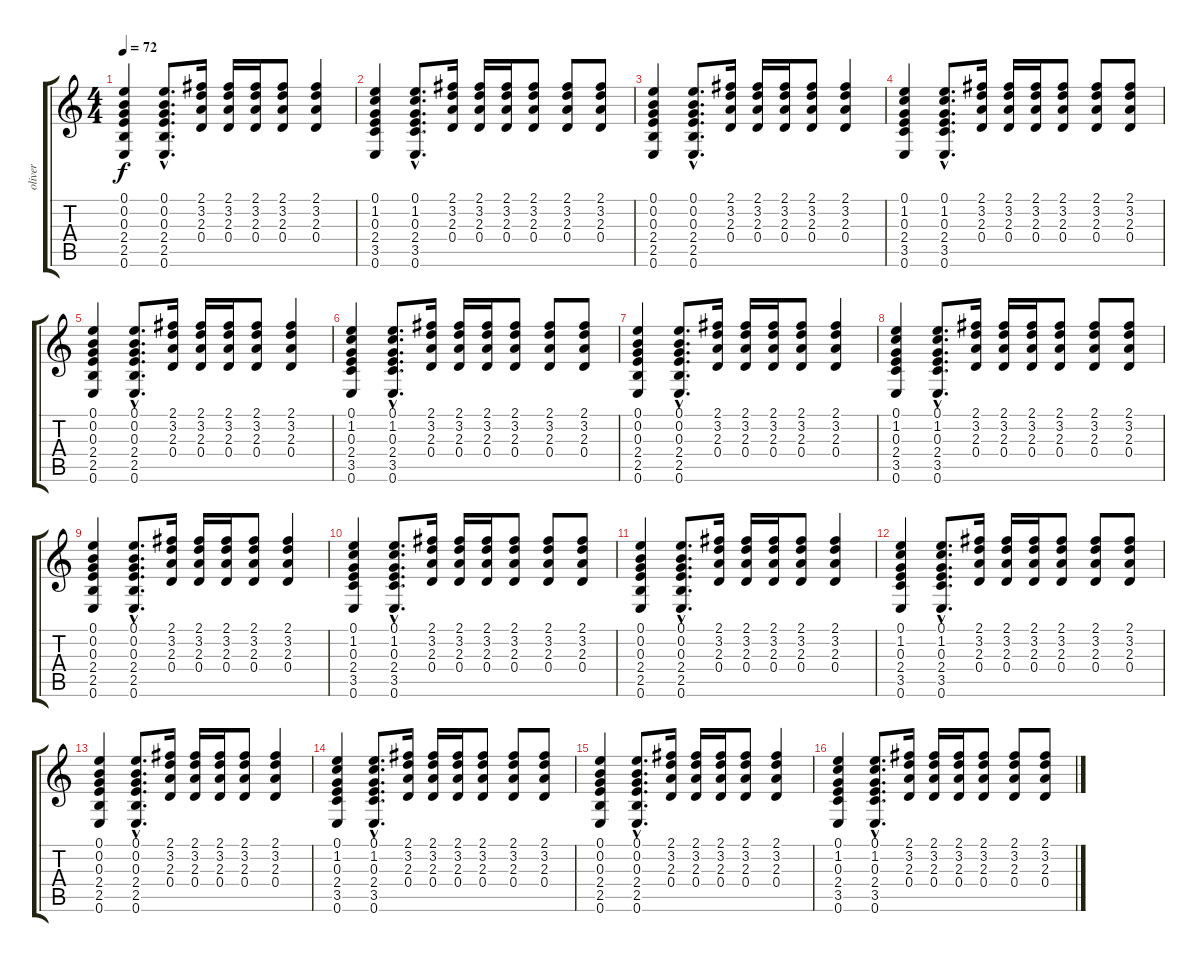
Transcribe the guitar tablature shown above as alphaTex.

\track ("oliver" "oliver") {instrument acousticguitarsteel}
\staff {score tabs}
\tuning (E4 B3 G3 D3 A2 E2) {hide}
\ts (4 4)
\tempo 72
\clef g2
\ks c
(0.1 0.2 0.3 2.4 2.5 0.6).4{dy f} (0.1{hac} 0.2{hac} 0.3{hac} 2.4{hac} 2.5{hac} 0.6{hac}).8{d} (2.1 3.2 2.3 0.4).16 (2.1 3.2 2.3 0.4).16 (2.1 3.2 2.3 0.4).16 (2.1 3.2 2.3 0.4).8 (2.1 3.2 2.3 0.4).4 |
(0.1 1.2 0.3 2.4 3.5 0.6).4 (0.1{hac} 1.2{hac} 0.3{hac} 2.4{hac} 3.5{hac} 0.6{hac}).8{d} (2.1 3.2 2.3 0.4).16 (2.1 3.2 2.3 0.4).16 (2.1 3.2 2.3 0.4).16 (2.1 3.2 2.3 0.4).8 (2.1 3.2 2.3 0.4).8 (2.1 3.2 2.3 0.4).8 |
(0.1 0.2 0.3 2.4 2.5 0.6).4 (0.1{hac} 0.2{hac} 0.3{hac} 2.4{hac} 2.5{hac} 0.6{hac}).8{d} (2.1 3.2 2.3 0.4).16 (2.1 3.2 2.3 0.4).16 (2.1 3.2 2.3 0.4).16 (2.1 3.2 2.3 0.4).8 (2.1 3.2 2.3 0.4).4 |
(0.1 1.2 0.3 2.4 3.5 0.6).4 (0.1{hac} 1.2{hac} 0.3{hac} 2.4{hac} 3.5{hac} 0.6{hac}).8{d} (2.1 3.2 2.3 0.4).16 (2.1 3.2 2.3 0.4).16 (2.1 3.2 2.3 0.4).16 (2.1 3.2 2.3 0.4).8 (2.1 3.2 2.3 0.4).8 (2.1 3.2 2.3 0.4).8 |
(0.1 0.2 0.3 2.4 2.5 0.6).4 (0.1{hac} 0.2{hac} 0.3{hac} 2.4{hac} 2.5{hac} 0.6{hac}).8{d} (2.1 3.2 2.3 0.4).16 (2.1 3.2 2.3 0.4).16 (2.1 3.2 2.3 0.4).16 (2.1 3.2 2.3 0.4).8 (2.1 3.2 2.3 0.4).4 |
(0.1 1.2 0.3 2.4 3.5 0.6).4 (0.1{hac} 1.2{hac} 0.3{hac} 2.4{hac} 3.5{hac} 0.6{hac}).8{d} (2.1 3.2 2.3 0.4).16 (2.1 3.2 2.3 0.4).16 (2.1 3.2 2.3 0.4).16 (2.1 3.2 2.3 0.4).8 (2.1 3.2 2.3 0.4).8 (2.1 3.2 2.3 0.4).8 |
(0.1 0.2 0.3 2.4 2.5 0.6).4 (0.1{hac} 0.2{hac} 0.3{hac} 2.4{hac} 2.5{hac} 0.6{hac}).8{d} (2.1 3.2 2.3 0.4).16 (2.1 3.2 2.3 0.4).16 (2.1 3.2 2.3 0.4).16 (2.1 3.2 2.3 0.4).8 (2.1 3.2 2.3 0.4).4 |
(0.1 1.2 0.3 2.4 3.5 0.6).4 (0.1{hac} 1.2{hac} 0.3{hac} 2.4{hac} 3.5{hac} 0.6{hac}).8{d} (2.1 3.2 2.3 0.4).16 (2.1 3.2 2.3 0.4).16 (2.1 3.2 2.3 0.4).16 (2.1 3.2 2.3 0.4).8 (2.1 3.2 2.3 0.4).8 (2.1 3.2 2.3 0.4).8 |
(0.1 0.2 0.3 2.4 2.5 0.6).4 (0.1{hac} 0.2{hac} 0.3{hac} 2.4{hac} 2.5{hac} 0.6{hac}).8{d} (2.1 3.2 2.3 0.4).16 (2.1 3.2 2.3 0.4).16 (2.1 3.2 2.3 0.4).16 (2.1 3.2 2.3 0.4).8 (2.1 3.2 2.3 0.4).4 |
(0.1 1.2 0.3 2.4 3.5 0.6).4 (0.1{hac} 1.2{hac} 0.3{hac} 2.4{hac} 3.5{hac} 0.6{hac}).8{d} (2.1 3.2 2.3 0.4).16 (2.1 3.2 2.3 0.4).16 (2.1 3.2 2.3 0.4).16 (2.1 3.2 2.3 0.4).8 (2.1 3.2 2.3 0.4).8 (2.1 3.2 2.3 0.4).8 |
(0.1 0.2 0.3 2.4 2.5 0.6).4 (0.1{hac} 0.2{hac} 0.3{hac} 2.4{hac} 2.5{hac} 0.6{hac}).8{d} (2.1 3.2 2.3 0.4).16 (2.1 3.2 2.3 0.4).16 (2.1 3.2 2.3 0.4).16 (2.1 3.2 2.3 0.4).8 (2.1 3.2 2.3 0.4).4 |
(0.1 1.2 0.3 2.4 3.5 0.6).4 (0.1{hac} 1.2{hac} 0.3{hac} 2.4{hac} 3.5{hac} 0.6{hac}).8{d} (2.1 3.2 2.3 0.4).16 (2.1 3.2 2.3 0.4).16 (2.1 3.2 2.3 0.4).16 (2.1 3.2 2.3 0.4).8 (2.1 3.2 2.3 0.4).8 (2.1 3.2 2.3 0.4).8 |
(0.1 0.2 0.3 2.4 2.5 0.6).4 (0.1{hac} 0.2{hac} 0.3{hac} 2.4{hac} 2.5{hac} 0.6{hac}).8{d} (2.1 3.2 2.3 0.4).16 (2.1 3.2 2.3 0.4).16 (2.1 3.2 2.3 0.4).16 (2.1 3.2 2.3 0.4).8 (2.1 3.2 2.3 0.4).4 |
(0.1 1.2 0.3 2.4 3.5 0.6).4 (0.1{hac} 1.2{hac} 0.3{hac} 2.4{hac} 3.5{hac} 0.6{hac}).8{d} (2.1 3.2 2.3 0.4).16 (2.1 3.2 2.3 0.4).16 (2.1 3.2 2.3 0.4).16 (2.1 3.2 2.3 0.4).8 (2.1 3.2 2.3 0.4).8 (2.1 3.2 2.3 0.4).8 |
(0.1 0.2 0.3 2.4 2.5 0.6).4 (0.1{hac} 0.2{hac} 0.3{hac} 2.4{hac} 2.5{hac} 0.6{hac}).8{d} (2.1 3.2 2.3 0.4).16 (2.1 3.2 2.3 0.4).16 (2.1 3.2 2.3 0.4).16 (2.1 3.2 2.3 0.4).8 (2.1 3.2 2.3 0.4).4 |
(0.1 1.2 0.3 2.4 3.5 0.6).4 (0.1{hac} 1.2{hac} 0.3{hac} 2.4{hac} 3.5{hac} 0.6{hac}).8{d} (2.1 3.2 2.3 0.4).16 (2.1 3.2 2.3 0.4).16 (2.1 3.2 2.3 0.4).16 (2.1 3.2 2.3 0.4).8 (2.1 3.2 2.3 0.4).8 (2.1 3.2 2.3 0.4).8
